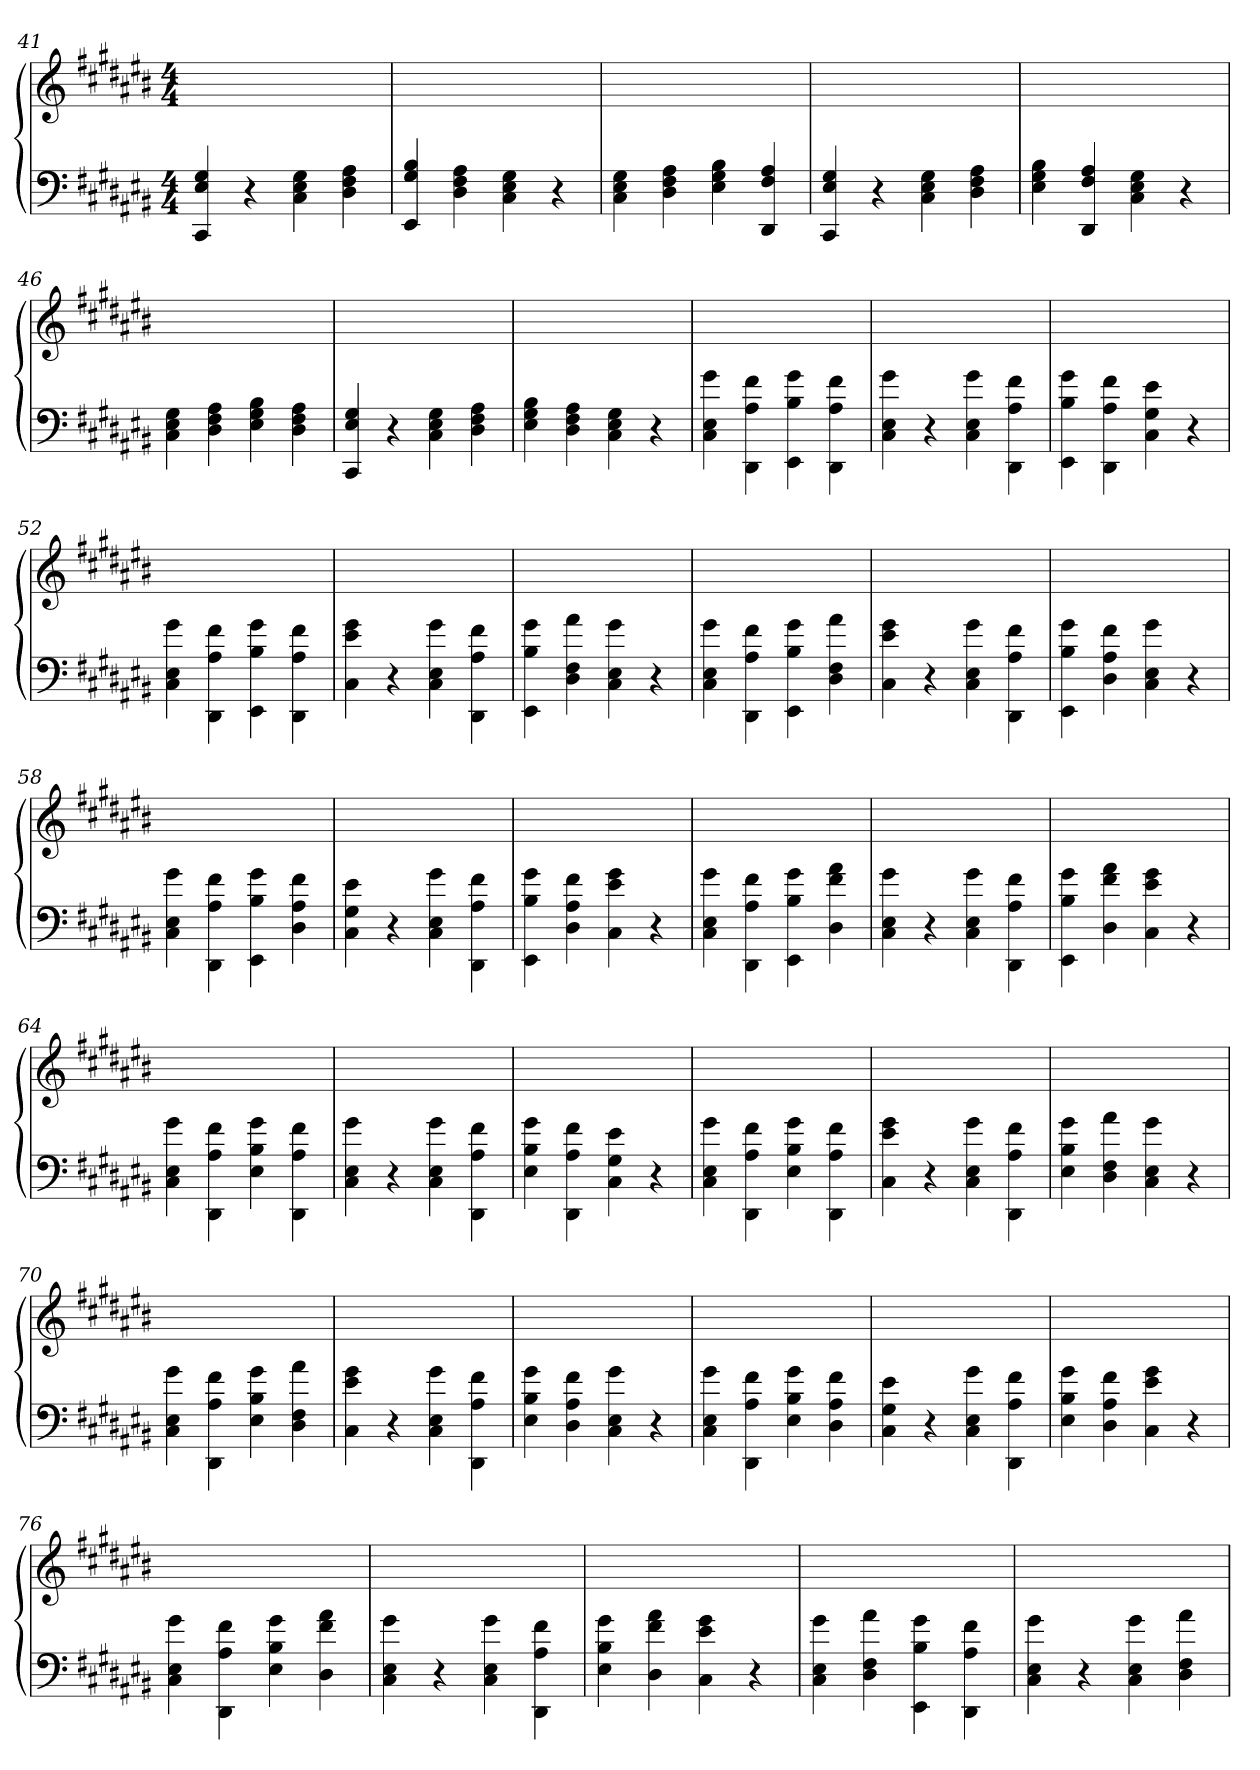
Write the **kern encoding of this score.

**kern	**kern
*part2	*part1
*staff2	*staff1
*clefF4	*clefG2
*k[f#c#g#d#a#e#b#]	*k[f#c#g#d#a#e#b#]
*C#:	*C#:
*M4/4	*M4/4
=41	=41
4CC# 4E# 4G#	1ryy
4r	.
4C# 4E# 4G#	.
4D# 4F# 4A#	.
=42	=42
4EE# 4G# 4B#	1ryy
4D# 4F# 4A#	.
4C# 4E# 4G#	.
4r	.
=43	=43
4C# 4E# 4G#	1ryy
4D# 4F# 4A#	.
4E# 4G# 4B#	.
4DD# 4F# 4A#	.
=44	=44
4CC# 4E# 4G#	1ryy
4r	.
4C# 4E# 4G#	.
4D# 4F# 4A#	.
=45	=45
4E# 4G# 4B#	1ryy
4DD# 4F# 4A#	.
4C# 4E# 4G#	.
4r	.
=46	=46
4C# 4E# 4G#	1ryy
4D# 4F# 4A#	.
4E# 4G# 4B#	.
4D# 4F# 4A#	.
=47	=47
4CC# 4E# 4G#	1ryy
4r	.
4C# 4E# 4G#	.
4D# 4F# 4A#	.
=48	=48
4E# 4G# 4B#	1ryy
4D# 4F# 4A#	.
4C# 4E# 4G#	.
4r	.
=49	=49
4C# 4E# 4g#	1ryy
4DD# 4A# 4f#	.
4EE# 4B# 4g#	.
4DD# 4A# 4f#	.
=50	=50
4C# 4E# 4g#	1ryy
4r	.
4C# 4E# 4g#	.
4DD# 4A# 4f#	.
=51	=51
4EE# 4B# 4g#	1ryy
4DD# 4A# 4f#	.
4C# 4G# 4e#	.
4r	.
=52	=52
4C# 4E# 4g#	1ryy
4DD# 4A# 4f#	.
4EE# 4B# 4g#	.
4DD# 4A# 4f#	.
=53	=53
4C# 4e# 4g#	1ryy
4r	.
4C# 4E# 4g#	.
4DD# 4A# 4f#	.
=54	=54
4EE# 4B# 4g#	1ryy
4D# 4F# 4a#	.
4C# 4E# 4g#	.
4r	.
=55	=55
4C# 4E# 4g#	1ryy
4DD# 4A# 4f#	.
4EE# 4B# 4g#	.
4D# 4F# 4a#	.
=56	=56
4C# 4e# 4g#	1ryy
4r	.
4C# 4E# 4g#	.
4DD# 4A# 4f#	.
=57	=57
4EE# 4B# 4g#	1ryy
4D# 4A# 4f#	.
4C# 4E# 4g#	.
4r	.
=58	=58
4C# 4E# 4g#	1ryy
4DD# 4A# 4f#	.
4EE# 4B# 4g#	.
4D# 4A# 4f#	.
=59	=59
4C# 4G# 4e#	1ryy
4r	.
4C# 4E# 4g#	.
4DD# 4A# 4f#	.
=60	=60
4EE# 4B# 4g#	1ryy
4D# 4A# 4f#	.
4C# 4e# 4g#	.
4r	.
=61	=61
4C# 4E# 4g#	1ryy
4DD# 4A# 4f#	.
4EE# 4B# 4g#	.
4D# 4f# 4a#	.
=62	=62
4C# 4E# 4g#	1ryy
4r	.
4C# 4E# 4g#	.
4DD# 4A# 4f#	.
=63	=63
4EE# 4B# 4g#	1ryy
4D# 4f# 4a#	.
4C# 4e# 4g#	.
4r	.
=64	=64
4C# 4E# 4g#	1ryy
4DD# 4A# 4f#	.
4E# 4B# 4g#	.
4DD# 4A# 4f#	.
=65	=65
4C# 4E# 4g#	1ryy
4r	.
4C# 4E# 4g#	.
4DD# 4A# 4f#	.
=66	=66
4E# 4B# 4g#	1ryy
4DD# 4A# 4f#	.
4C# 4G# 4e#	.
4r	.
=67	=67
4C# 4E# 4g#	1ryy
4DD# 4A# 4f#	.
4E# 4B# 4g#	.
4DD# 4A# 4f#	.
=68	=68
4C# 4e# 4g#	1ryy
4r	.
4C# 4E# 4g#	.
4DD# 4A# 4f#	.
=69	=69
4E# 4B# 4g#	1ryy
4D# 4F# 4a#	.
4C# 4E# 4g#	.
4r	.
=70	=70
4C# 4E# 4g#	1ryy
4DD# 4A# 4f#	.
4E# 4B# 4g#	.
4D# 4F# 4a#	.
=71	=71
4C# 4e# 4g#	1ryy
4r	.
4C# 4E# 4g#	.
4DD# 4A# 4f#	.
=72	=72
4E# 4B# 4g#	1ryy
4D# 4A# 4f#	.
4C# 4E# 4g#	.
4r	.
=73	=73
4C# 4E# 4g#	1ryy
4DD# 4A# 4f#	.
4E# 4B# 4g#	.
4D# 4A# 4f#	.
=74	=74
4C# 4G# 4e#	1ryy
4r	.
4C# 4E# 4g#	.
4DD# 4A# 4f#	.
=75	=75
4E# 4B# 4g#	1ryy
4D# 4A# 4f#	.
4C# 4e# 4g#	.
4r	.
=76	=76
4C# 4E# 4g#	1ryy
4DD# 4A# 4f#	.
4E# 4B# 4g#	.
4D# 4f# 4a#	.
=77	=77
4C# 4E# 4g#	1ryy
4r	.
4C# 4E# 4g#	.
4DD# 4A# 4f#	.
=78	=78
4E# 4B# 4g#	1ryy
4D# 4f# 4a#	.
4C# 4e# 4g#	.
4r	.
=79	=79
4C# 4E# 4g#	1ryy
4D# 4F# 4a#	.
4EE# 4B# 4g#	.
4DD# 4A# 4f#	.
=80	=80
4C# 4E# 4g#	1ryy
4r	.
4C# 4E# 4g#	.
4D# 4F# 4a#	.
=	=
*-	*-
